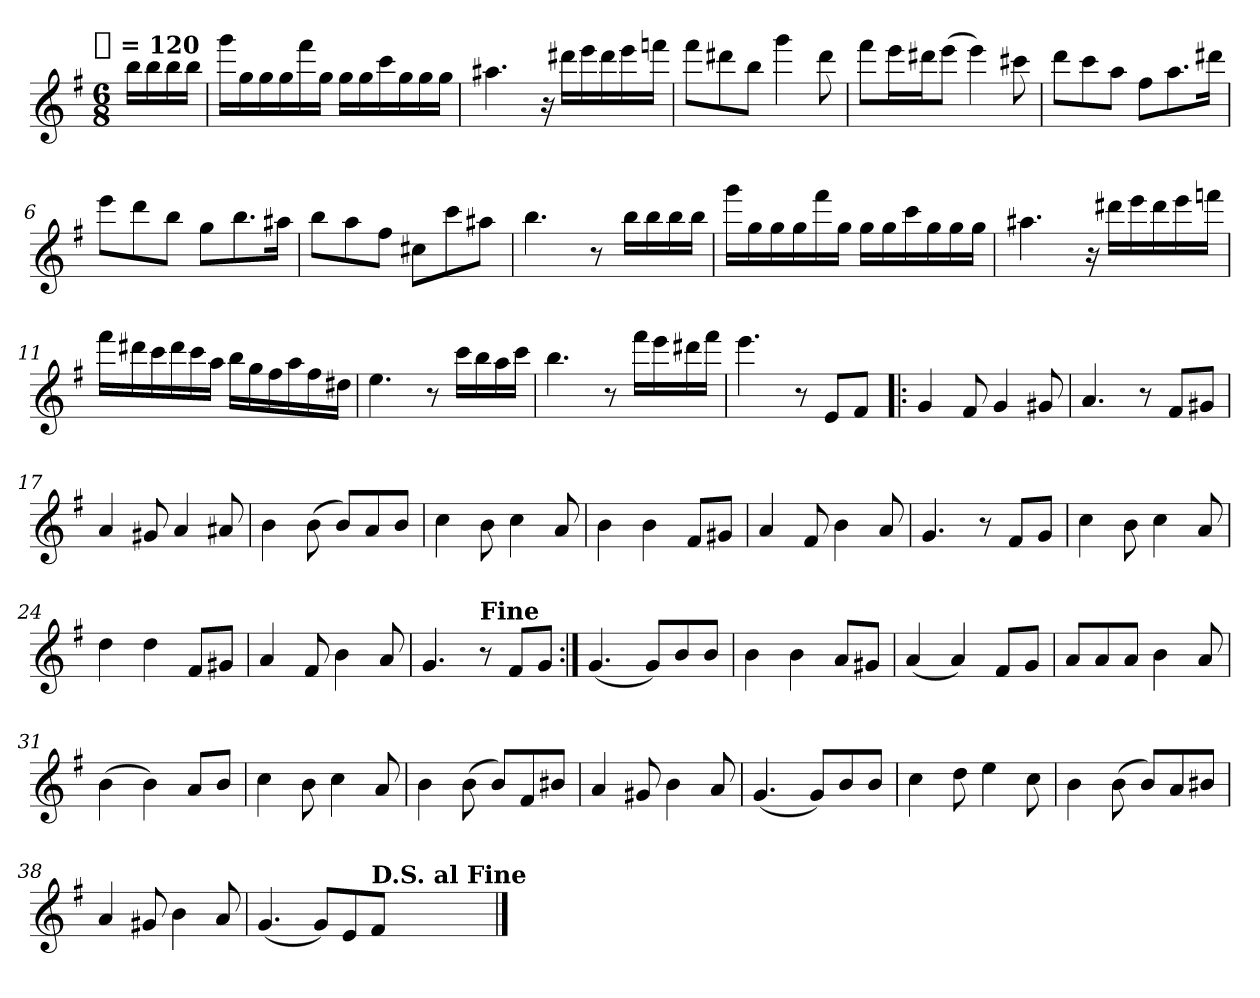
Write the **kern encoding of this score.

**kern
*part1
*staff1
*clefG2
*k[f#]
*G:
!!LO:TX:omd:t=[quarter] = 120
*M6/8
*MM120
=
16bbLL
16bb
16bb
16bbJJ
=1
16gggLL
16gg
16gg
16gg
16fff#
16ggJJ
16ggLL
16gg
16ccc
16gg
16gg
16ggJJ
=2
4.aa#X
16r
16ddd#XLL
16eee
16ddd#
16eee
16fffnJJ
=3
8fff#L
8ddd#X
8bbJ
4ggg
8ddd#
=4
8fff#L
16eeeL
16ddd#XJ
(8eeeJ
4eee)
8ccc#X
=5
8dddL
8ccc
8aaJ
8ff#L
8.aa
16ddd#XJk
=6
8eeeL
8ddd
8bbJ
8ggL
8.bb
16aa#XJk
=7
8bbL
8aa
8ff#J
8cc#XL
8ccc
8aa#XJ
=8
4.bb
8r
16bbLL
16bb
16bb
16bbJJ
=9
16gggLL
16gg
16gg
16gg
16fff#
16ggJJ
16ggLL
16gg
16ccc
16gg
16gg
16ggJJ
=10
4.aa#X
16r
16ddd#XLL
16eee
16ddd#
16eee
16fffnJJ
=11
16fff#LL
16ddd#X
16ccc
16ddd#
16ccc
16aaJJ
16bbLL
16gg
16ff#
16aa
16ff#
16dd#XJJ
=12
4.ee
8r
16cccLL
16bb
16aa
16cccJJ
=13
4.bb
8r
16fff#LL
16eee
16ddd#X
16fff#JJ
=14
4.eee
8r
8eL
8f#J
=15!|:
4g
8f#
4g
8g#X
=16
4.a
8r
8f#L
8g#XJ
=17
4a
8g#X
4a
8a#X
=18
4b
(8b
8bL)
8a
8bJ
=19
4cc
8b
4cc
8a
=20
4b
4b
8f#L
8g#XJ
=21
4a
8f#
4b
8a
=22
4.g
8r
8f#L
8gJ
=23
4cc
8b
4cc
8a
=24
4dd
4dd
8f#L
8g#XJ
=25
4a
8f#
4b
8a
=26
4.g
!LO:TX:a:B:t=Fine
8r
8f#L
8gJ
=27:|!
(4.g
8gL)
8b
8bJ
=28
4b
4b
8aL
8g#XJ
=29
(4a
4a)
8f#L
8gJ
=30
8aL
8a
8aJ
4b
8a
=31
(4b
4b)
8aL
8bJ
=32
4cc
8b
4cc
8a
=33
4b
(8b
8bL)
8f#
8b#XJ
=34
4a
8g#X
4b
8a
=35
(4.g
8gL)
8b
8bJ
=36
4cc
8dd
4ee
8cc
=37
4b
(8b
8bL)
8a
8b#XJ
=38
4a
8g#X
4b
8a
=39
(4.g
8gL)
8e
!LO:TX:a:B:t=D.S. al Fine
8f#J
==
*-
